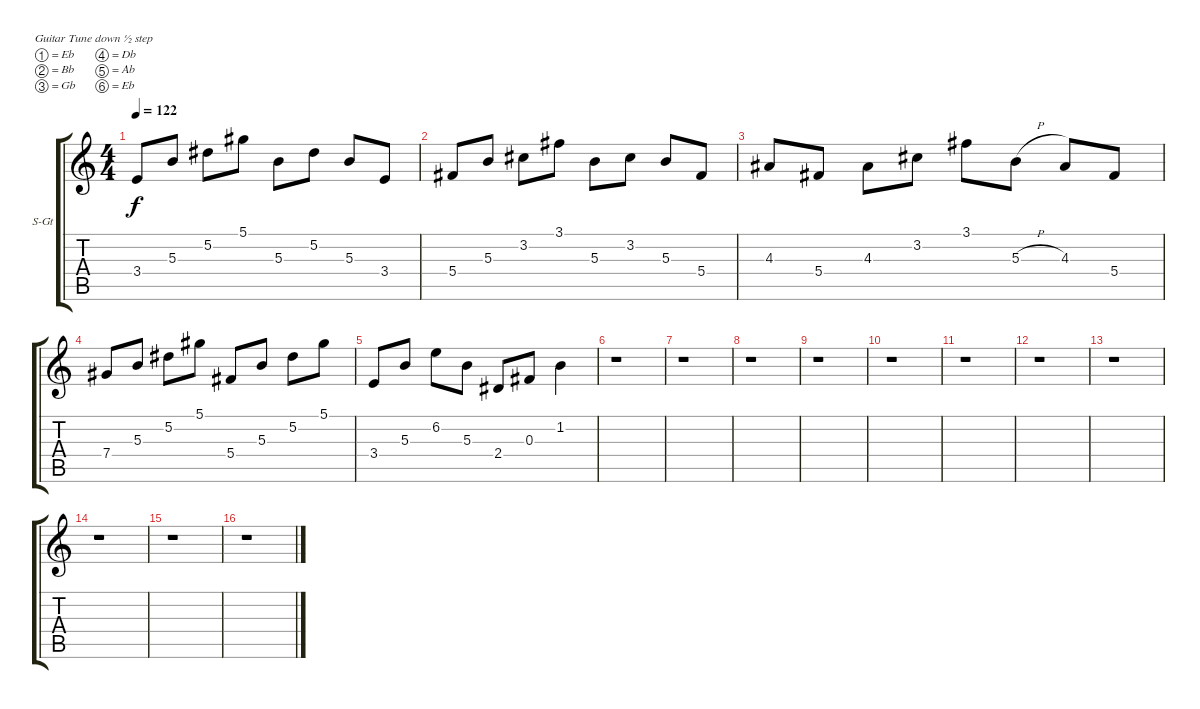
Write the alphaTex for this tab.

\bracketExtendMode groupsimilarinstruments
\firstSystemTrackNameOrientation horizontal
\otherSystemsTrackNameOrientation horizontal
\track ("Acoustic Guitar" "S-Gt") {instrument acousticguitarsteel}
\staff {score tabs}
\tuning (Eb4 Bb3 Gb3 Db3 Ab2 Eb2)
\ts (4 4)
\tempo 122
\clef g2
\ks c
3.4.8{dy f} 5.3.8 5.2.8 5.1.8 5.3.8 5.2.8 5.3.8 3.4.8 |
5.4.8 5.3.8 3.2.8 3.1.8 5.3.8 3.2.8 5.3.8 5.4.8 |
4.3.8 5.4.8 4.3.8 3.2.8 3.1.8 5.3{h}.8 4.3.8 5.4.8 |
7.4.8 5.3.8 5.2.8 5.1.8 5.4.8 5.3.8 5.2.8 5.1.8 |
3.4.8 5.3.8 6.2.8 5.3.8 2.4.8 0.3.8 1.2.4 |
r.1 |
r.1 |
r.1 |
r.1 |
r.1 |
r.1 |
r.1 |
r.1 |
r.1 |
r.1 |
r.1
